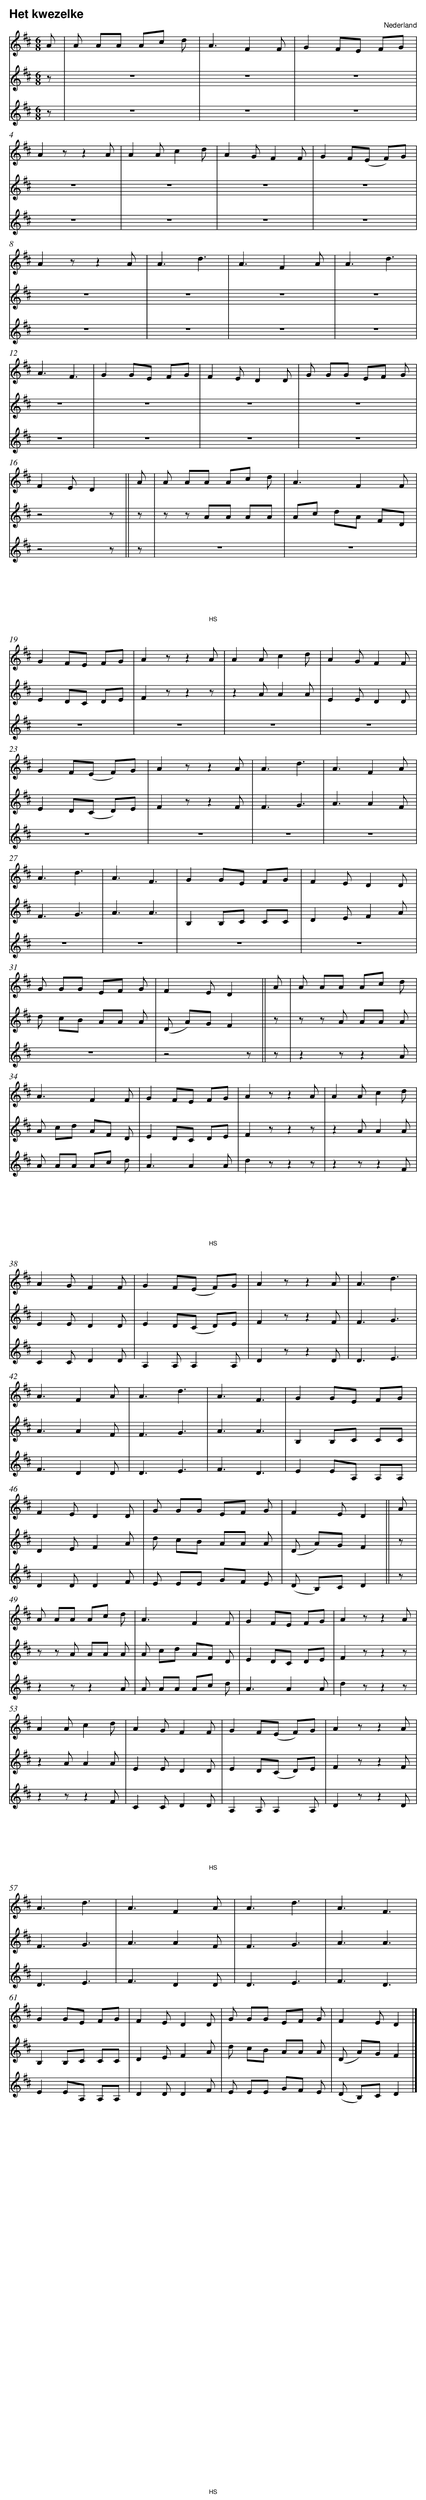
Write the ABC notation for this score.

X:1
T:Het kwezelke
O:Nederland
M:6/8
L:1/8
Q:1/4=128
K:D
V:1
A|A AA Ac d|A3 F2 F|G2 FE FG |
A2 zz2 A|A2 Ac2 d|A2 GF2 F|G2 F(E F)G |
A2 zz2 A|A3 d3 |A3 F2 A|A3 d3 |
A3 F3 |G2 GE FG |F2 ED2 D|G GG EF G|
F2 ED2 ||A|A AA Ac d|A3 F2 F|
G2 FE FG |A2 zz2 A|A2 Ac2 d|A2 GF2 F|
G2 F(E F)G |A2 zz2 A|A3 d3 |A3 F2 A|
A3 d3 |A3 F3 |G2 GE FG |F2 ED2 D|
G GG EF G|F2 ED2 ||A|A AA Ac d|
A3 F2 F|G2 FE FG |A2 zz2 A|A2 Ac2 d|
A2 GF2 F|G2 F(E F)G |A2 zz2 A|A3 d3 |
A3 F2 A|A3 d3 |A3 F3 |G2 GE FG |
F2 ED2 D|G GG EF G|F2 ED2 ||A|
A AA Ac d|A3 F2 F|G2 FE FG |A2 zz2 A|
A2 Ac2 d|A2 GF2 F|G2 F(E F)G |A2 zz2 A|
A3 d3 |A3 F2 A|A3 d3 |A3 F3 |
G2 GE FG |F2 ED2 D|G GG EF G|F2 ED2 |]
V:2
z|z6 |z6 |z6 |
z6 |z6 |z6 |z6 |
z6 |z6 |z6 |z6 |
z6 |z6 |z6 |z6 |
z4 z||z |zz AA AA |Ac dA FD |
E2 DC DE |F2 zz2 z|z2 AA2 A|E2 ED2 D|
E2 D(C D)E |F2 zz2 F|F3 G3 |A3 A2 F|
F3 G3 |A3 A3 |B,2 B,C CC |D2 EF2 A|
d cB AA A|(D A)G F2 ||z|z zA AA A|
A cd AF D|E2 DC DE |F2 zz2 z|z2 AA2 A|
E2 ED2 D|E2 D(C D)E |F2 zz2 F|F3 G3 |
A3 A2 F|F3 G3 |A3 A3 |B,2 B,C CC |
D2 EF2 A|d cB AA A|(D A)G F2 ||z|
z zA AA A|A cd AF D|E2 DC DE |F2 zz2 z|
z2 AA2 A|E2 ED2 D|E2 D(C D)E |F2 zz2 F|
F3 G3 |A3 A2 F|F3 G3 |A3 A3 |
B,2 B,C CC |D2 EF2 A|d cB AA A|(D A)G F2 |]
V:3
z|z6 |z6 |z6 |
z6 |z6 |z6 |z6 |
z6 |z6 |z6 |z6 |
z6 |z6 |z6 |z6 |
z4 z||z |z6 |z6 |
z6 |z6 |z6 |z6 |
z6 |z6 |z6 |z6 |
z6 |z6 |z6 |z6 |
z6 |z4 z||z |z2 zz2 A|
A AA Ac d|A3 A2 A|d2 zz2 z|z2 zz2 F|
C2 CD2 D|A,2 A,A,2 A,|D2 zz2 D|D3 E3 |
F3 D2 D|D3 E3 |F3 D3 |E2 EA, A,A, |
D2 DD2 F|E EE GF E|(D B,)C D2 ||z|
z2 zz2 A|A AA Ac d|A3 A2 A|d2 zz2 z|
z2 zz2 F|C2 CD2 D|A,2 A,A,2 A,|D2 zz2 D|
D3 E3 |F3 D2 D|D3 E3 |F3 D3 |
E2 EA, A,A, |D2 DD2 F|E EE GF E|(D B,)C D2 |]
